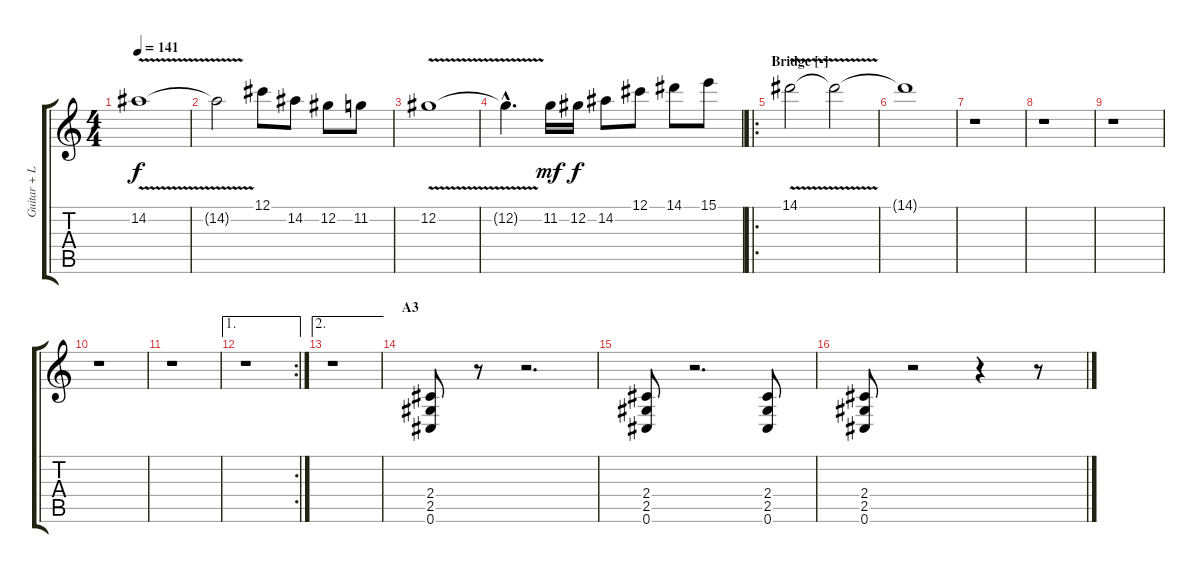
\track ("Guitar + Lead" "Guitar + L") {instrument overdrivenguitar}
\staff {score tabs}
\tuning (Db4 Ab3 E3 B2 Gb2 Db2) {hide}
\ts (4 4)
\tempo 141
\clef g2
\ks c
14.2{v}.1{dy f} |
14.2{t}.2 12.1.8 14.2.8 12.2.8 11.2.8 |
12.2{v}.1 |
12.2{hac t}.4{d} 11.2.16{dy mf} 12.2.16{dy f} 14.2.8 12.1.8 14.1.8 15.1.8 |
\ro
\section ("" "Bridge [-]")
14.1{v}.2 14.1{t}.2{volume 0} |
14.1{t}.1 |
r.1 |
r.1 |
r.1 |
r.1 |
r.1 |
\ae 1
\rc 2
r.1 |
\ae 2
r.1 |
\section ("" "A3")
(2.4 2.5 0.6).8{volume 16 instrument overdrivenguitar} r.8 r.2{d} |
(2.4 2.5 0.6).8 r.2{d} (2.4 2.5 0.6).8 |
(2.4 2.5 0.6).8 r.2 r.4 r.8
